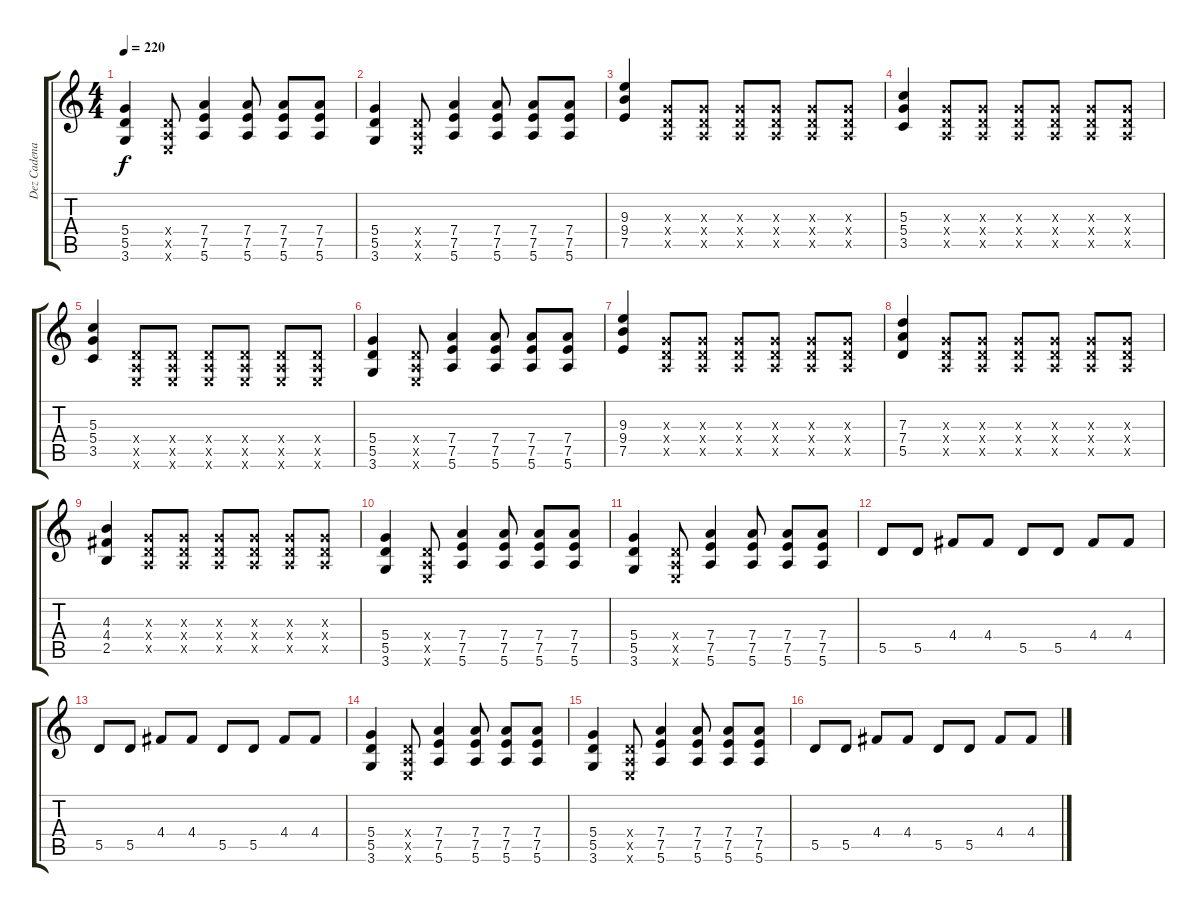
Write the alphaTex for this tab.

\track ("Dez Cadena" "Dez Cadena") {instrument distortionguitar}
\staff {score tabs}
\tuning (E4 B3 G3 D3 A2 E2) {hide}
\ts (4 4)
\tempo 220
\clef g2
\ks c
(5.4 5.5 3.6).4{dy f} (0.4{x} 0.5{x} 0.6{x}).8 (7.4 7.5 5.6).4 (7.4 7.5 5.6).8 (7.4 7.5 5.6).8 (7.4 7.5 5.6).8 |
(5.4 5.5 3.6).4 (0.4{x} 0.5{x} 0.6{x}).8 (7.4 7.5 5.6).4 (7.4 7.5 5.6).8 (7.4 7.5 5.6).8 (7.4 7.5 5.6).8 |
(9.3 9.4 7.5).4 (0.3{x} 0.4{x} 0.5{x}).8 (0.3{x} 0.4{x} 0.5{x}).8 (0.3{x} 0.4{x} 0.5{x}).8 (0.3{x} 0.4{x} 0.5{x}).8 (0.3{x} 0.4{x} 0.5{x}).8 (0.3{x} 0.4{x} 0.5{x}).8 |
(5.3 5.4 3.5).4 (0.3{x} 0.4{x} 0.5{x}).8 (0.3{x} 0.4{x} 0.5{x}).8 (0.3{x} 0.4{x} 0.5{x}).8 (0.3{x} 0.4{x} 0.5{x}).8 (0.3{x} 0.4{x} 0.5{x}).8 (0.3{x} 0.4{x} 0.5{x}).8 |
(5.3 5.4 3.5).4 (0.4{x} 0.5{x} 0.6{x}).8 (0.4{x} 0.5{x} 0.6{x}).8 (0.4{x} 0.5{x} 0.6{x}).8 (0.4{x} 0.5{x} 0.6{x}).8 (0.4{x} 0.5{x} 0.6{x}).8 (0.4{x} 0.5{x} 0.6{x}).8 |
(5.4 5.5 3.6).4 (0.4{x} 0.5{x} 0.6{x}).8 (7.4 7.5 5.6).4 (7.4 7.5 5.6).8 (7.4 7.5 5.6).8 (7.4 7.5 5.6).8 |
(9.3 9.4 7.5).4 (0.3{x} 0.4{x} 0.5{x}).8 (0.3{x} 0.4{x} 0.5{x}).8 (0.3{x} 0.4{x} 0.5{x}).8 (0.3{x} 0.4{x} 0.5{x}).8 (0.3{x} 0.4{x} 0.5{x}).8 (0.3{x} 0.4{x} 0.5{x}).8 |
(7.3 7.4 5.5).4 (0.3{x} 0.4{x} 0.5{x}).8 (0.3{x} 0.4{x} 0.5{x}).8 (0.3{x} 0.4{x} 0.5{x}).8 (0.3{x} 0.4{x} 0.5{x}).8 (0.3{x} 0.4{x} 0.5{x}).8 (0.3{x} 0.4{x} 0.5{x}).8 |
(4.3 4.4 2.5).4 (0.3{x} 0.4{x} 0.5{x}).8 (0.3{x} 0.4{x} 0.5{x}).8 (0.3{x} 0.4{x} 0.5{x}).8 (0.3{x} 0.4{x} 0.5{x}).8 (0.3{x} 0.4{x} 0.5{x}).8 (0.3{x} 0.4{x} 0.5{x}).8 |
(5.4 5.5 3.6).4 (0.4{x} 0.5{x} 0.6{x}).8 (7.4 7.5 5.6).4 (7.4 7.5 5.6).8 (7.4 7.5 5.6).8 (7.4 7.5 5.6).8 |
(5.4 5.5 3.6).4 (0.4{x} 0.5{x} 0.6{x}).8 (7.4 7.5 5.6).4 (7.4 7.5 5.6).8 (7.4 7.5 5.6).8 (7.4 7.5 5.6).8 |
5.5.8 5.5.8 4.4.8 4.4.8 5.5.8 5.5.8 4.4.8 4.4.8 |
5.5.8 5.5.8 4.4.8 4.4.8 5.5.8 5.5.8 4.4.8 4.4.8 |
(5.4 5.5 3.6).4 (0.4{x} 0.5{x} 0.6{x}).8 (7.4 7.5 5.6).4 (7.4 7.5 5.6).8 (7.4 7.5 5.6).8 (7.4 7.5 5.6).8 |
(5.4 5.5 3.6).4 (0.4{x} 0.5{x} 0.6{x}).8 (7.4 7.5 5.6).4 (7.4 7.5 5.6).8 (7.4 7.5 5.6).8 (7.4 7.5 5.6).8 |
5.5.8 5.5.8 4.4.8 4.4.8 5.5.8 5.5.8 4.4.8 4.4.8
